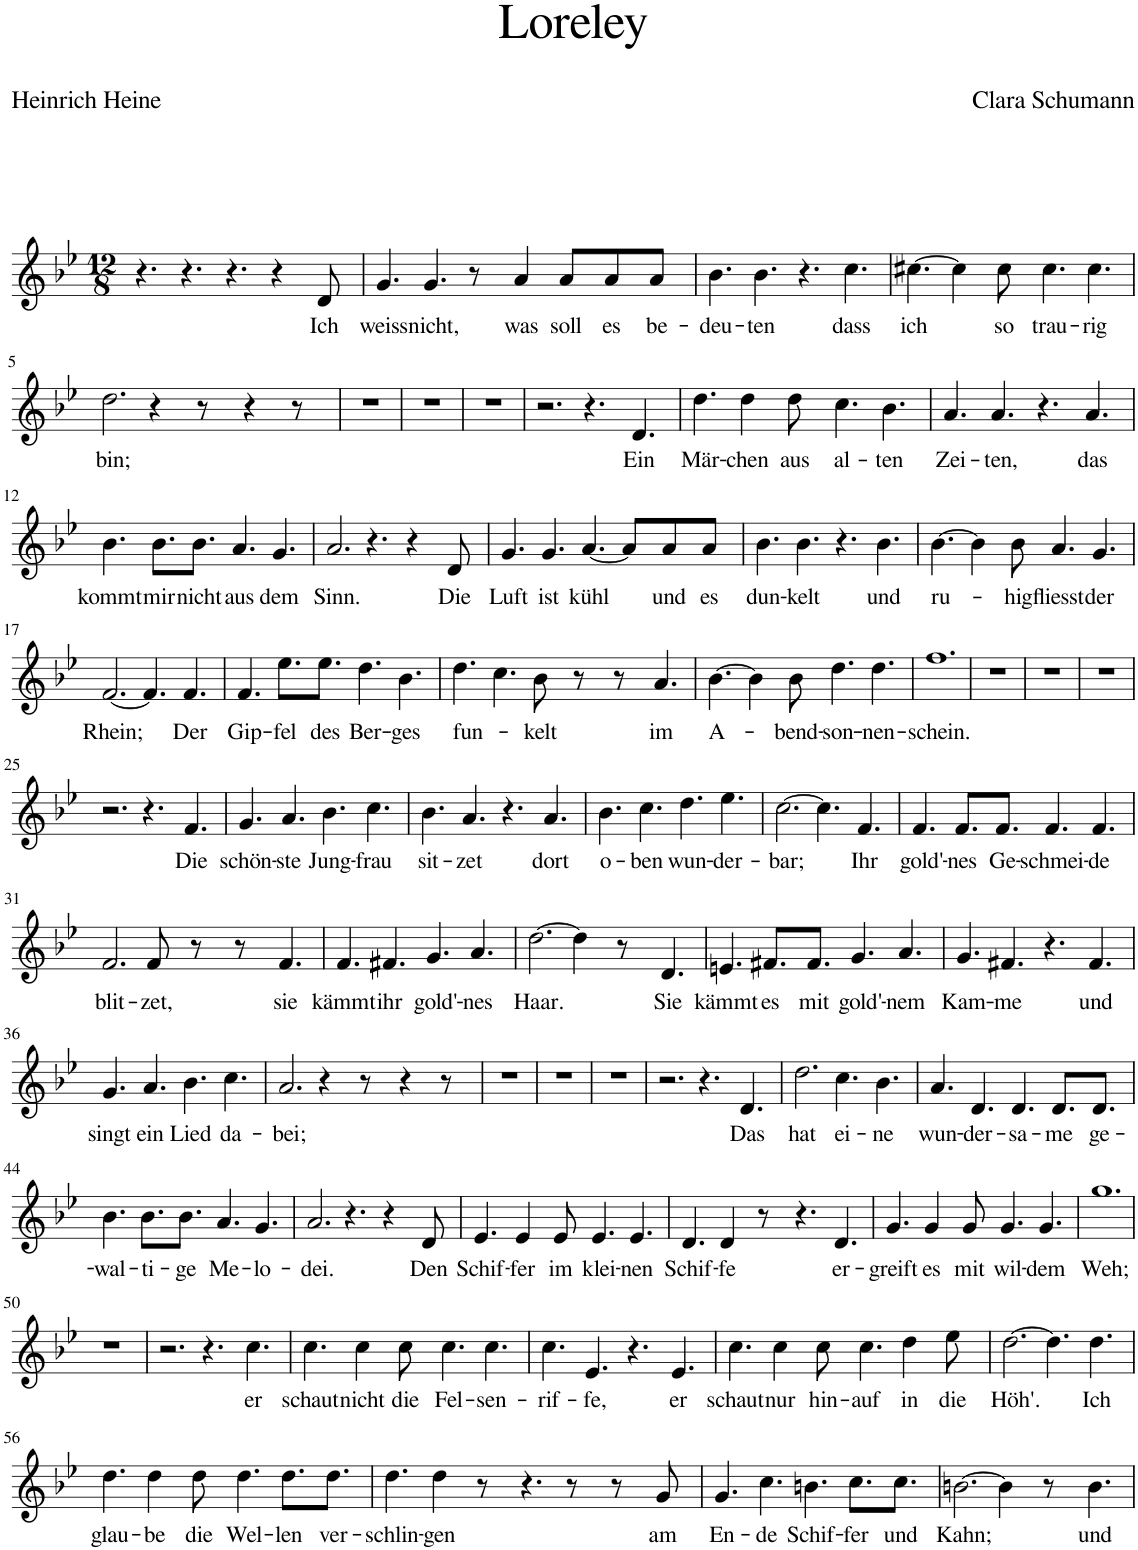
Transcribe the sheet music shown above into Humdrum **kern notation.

**kern	**text
*part1	*part1
*staff1	*staff1
*I"Piano	*
*I'Pno	*
*clefG2	*
*k[b-e-]	*
*M12/8	*
=1	=1
4.r	.
4.r	.
4.r	.
4r	.
!	!LO:LY:b
8d/	Ich
=2	=2
!	!LO:LY:b
4.g/	weiss
!	!LO:LY:b
4.g/	nicht,
8r	.
!	!LO:LY:b
4a/	was
!	!LO:LY:b
8a/L	soll
!	!LO:LY:b
8a/	es
!	!LO:LY:b
8a/J	be-
=3	=3
!	!LO:LY:b
4.b-\	-deu-
!	!LO:LY:b
4.b-\	-ten
4.r	.
!	!LO:LY:b
4.cc\	dass
=4	=4
!	!LO:LY:b
[4.cc#X\	ich
4cc#\]	.
!	!LO:LY:b
8cc#\	so
!	!LO:LY:b
4.cc#\	trau-
!	!LO:LY:b
4.cc#\	-rig
!!LO:LB:g=z
=5	=5
!	!LO:LY:b
2.dd\	bin;
4r	.
8r	.
4r	.
8r	.
=6	=6
1.r	.
=7	=7
1.r	.
=8	=8
1.r	.
=9	=9
2.r	.
4.r	.
!	!LO:LY:b
4.d/	Ein
=10	=10
!	!LO:LY:b
4.dd\	Mär-
!	!LO:LY:b
4dd\	-chen
!	!LO:LY:b
8dd\	aus
!	!LO:LY:b
4.cc\	al-
!	!LO:LY:b
4.b-\	-ten
=11	=11
!	!LO:LY:b
4.a/	Zei-
!	!LO:LY:b
4.a/	-ten,
4.r	.
!	!LO:LY:b
4.a/	das
!!LO:LB:g=z
=12	=12
!	!LO:LY:b
4.b-\	kommt
!	!LO:LY:b
8.b-\L	mir
!	!LO:LY:b
8.b-\J	nicht
!	!LO:LY:b
4.a/	aus
!	!LO:LY:b
4.g/	dem
=13	=13
!	!LO:LY:b
2.a/	Sinn.
4.r	.
4r	.
!	!LO:LY:b
8d/	Die
=14	=14
!	!LO:LY:b
4.g/	Luft
!	!LO:LY:b
4.g/	ist
!	!LO:LY:b
[4.a/	kühl
8a/L]	.
!	!LO:LY:b
8a/	und
!	!LO:LY:b
8a/J	es
=15	=15
!	!LO:LY:b
4.b-\	dun-
!	!LO:LY:b
4.b-\	-kelt
4.r	.
!	!LO:LY:b
4.b-\	und
=16	=16
!	!LO:LY:b
[4.b-\	ru-
4b-\]	.
!	!LO:LY:b
8b-\	-hig
!	!LO:LY:b
4.a/	fliesst
!	!LO:LY:b
4.g/	der
!!LO:LB:g=z
=17	=17
!	!LO:LY:b
[2.f/	Rhein;
4.f/]	.
!	!LO:LY:b
4.f/	Der
=18	=18
!	!LO:LY:b
4.f/	Gip-
!	!LO:LY:b
8.ee-\L	-fel
!	!LO:LY:b
8.ee-\J	des
!	!LO:LY:b
4.dd\	Ber-
!	!LO:LY:b
4.b-\	-ges
=19	=19
!	!LO:LY:b
4.dd\	fun-
4.cc\	.
!	!LO:LY:b
8b-\	-kelt
8r	.
8r	.
!	!LO:LY:b
4.a/	im
=20	=20
!	!LO:LY:b
[4.b-\	A-
4b-\]	.
!	!LO:LY:b
8b-\	-bend-
!	!LO:LY:b
4.dd\	-son-
!	!LO:LY:b
4.dd\	-nen-
=21	=21
!	!LO:LY:b
1.ff	-schein.
=22	=22
1.r	.
=23	=23
1.r	.
=24	=24
1.r	.
!!LO:LB:g=z
=25	=25
2.r	.
4.r	.
!	!LO:LY:b
4.f/	Die
=26	=26
!	!LO:LY:b
4.g/	schön-
!	!LO:LY:b
4.a/	-ste
!	!LO:LY:b
4.b-\	Jung-
!	!LO:LY:b
4.cc\	-frau
=27	=27
!	!LO:LY:b
4.b-\	sit-
!	!LO:LY:b
4.a/	-zet
4.r	.
!	!LO:LY:b
4.a/	dort
=28	=28
!	!LO:LY:b
4.b-\	o-
!	!LO:LY:b
4.cc\	-ben
!	!LO:LY:b
4.dd\	wun-
!	!LO:LY:b
4.ee-\	-der-
=29	=29
!	!LO:LY:b
[2.cc\	-bar;
4.cc\]	.
!	!LO:LY:b
4.f/	Ihr
=30	=30
!	!LO:LY:b
4.f/	gold'-
!	!LO:LY:b
8.f/L	-nes
!	!LO:LY:b
8.f/J	Ge-
!	!LO:LY:b
4.f/	-schmei-
!	!LO:LY:b
4.f/	-de
!!LO:LB:g=z
=31	=31
!	!LO:LY:b
2.f/	blit-
!	!LO:LY:b
8f/	-zet,
8r	.
8r	.
!	!LO:LY:b
4.f/	sie
=32	=32
!	!LO:LY:b
4.f/	kämmt
!	!LO:LY:b
4.f#X/	ihr
!	!LO:LY:b
4.g/	gold'-
!	!LO:LY:b
4.a/	-nes
=33	=33
!	!LO:LY:b
[2.dd\	Haar.
4dd\]	.
8r	.
!	!LO:LY:b
4.d/	Sie
=34	=34
!	!LO:LY:b
4.en/	kämmt
!	!LO:LY:b
8.f#X/L	es
!	!LO:LY:b
8.f#/J	mit
!	!LO:LY:b
4.g/	gold'-
!	!LO:LY:b
4.a/	-nem
=35	=35
!	!LO:LY:b
4.g/	Kam-
!	!LO:LY:b
4.f#X/	-me
4.r	.
!	!LO:LY:b
4.f#/	und
!!LO:LB:g=z
=36	=36
!	!LO:LY:b
4.g/	singt
!	!LO:LY:b
4.a/	ein
!	!LO:LY:b
4.b-\	Lied
!	!LO:LY:b
4.cc\	da-
=37	=37
!	!LO:LY:b
2.a/	bei;
4r	.
8r	.
4r	.
8r	.
=38	=38
1.r	.
=39	=39
1.r	.
=40	=40
1.r	.
=41	=41
2.r	.
4.r	.
!	!LO:LY:b
4.d/	Das
=42	=42
!	!LO:LY:b
2.dd\	hat
!	!LO:LY:b
4.cc\	ei-
!	!LO:LY:b
4.b-\	-ne
=43	=43
!	!LO:LY:b
4.a/	wun-
!	!LO:LY:b
4.d/	-der-
!	!LO:LY:b
4.d/	-sa-
!	!LO:LY:b
8.d/L	-me
!	!LO:LY:b
8.d/J	ge-
!!LO:LB:g=z
=44	=44
!	!LO:LY:b
4.b-\	-wal-
!	!LO:LY:b
8.b-\L	-ti-
!	!LO:LY:b
8.b-\J	-ge
!	!LO:LY:b
4.a/	Me-
!	!LO:LY:b
4.g/	-lo-
=45	=45
!	!LO:LY:b
2.a/	-dei.
4.r	.
4r	.
!	!LO:LY:b
8d/	Den
=46	=46
!	!LO:LY:b
4.e-/	Schif-
!	!LO:LY:b
4e-/	-fer
!	!LO:LY:b
8e-/	im
!	!LO:LY:b
4.e-/	klei-
!	!LO:LY:b
4.e-/	-nen
=47	=47
!	!LO:LY:b
4.d/	Schif-
!	!LO:LY:b
4d/	-fe
8r	.
4.r	.
!	!LO:LY:b
4.d/	er-
=48	=48
!	!LO:LY:b
4.g/	-greift
!	!LO:LY:b
4g/	es
!	!LO:LY:b
8g/	mit
!	!LO:LY:b
4.g/	wil-
!	!LO:LY:b
4.g/	-dem
=49	=49
!	!LO:LY:b
1.gg	Weh;
!!LO:LB:g=z
=50	=50
1.r	.
=51	=51
2.r	.
4.r	.
!	!LO:LY:b
4.cc\	er
=52	=52
!	!LO:LY:b
4.cc\	schaut
!	!LO:LY:b
4cc\	nicht
!	!LO:LY:b
8cc\	die
!	!LO:LY:b
4.cc\	Fel-
!	!LO:LY:b
4.cc\	-sen-
=53	=53
!	!LO:LY:b
4.cc\	rif-
!	!LO:LY:b
4.e-/	-fe,
4.r	.
!	!LO:LY:b
4.e-/	er
=54	=54
!	!LO:LY:b
4.cc\	schaut
!	!LO:LY:b
4cc\	nur
!	!LO:LY:b
8cc\	hin-
!	!LO:LY:b
4.cc\	-auf
!	!LO:LY:b
4dd\	in
!	!LO:LY:b
8ee-\	die
=55	=55
!	!LO:LY:b
[2.dd\	Höh'.
4.dd\]	.
!	!LO:LY:b
4.dd\	Ich
!!LO:LB:g=z
=56	=56
!	!LO:LY:b
4.dd\	glau-
!	!LO:LY:b
4dd\	-be
!	!LO:LY:b
8dd\	die
!	!LO:LY:b
4.dd\	Wel-
!	!LO:LY:b
8.dd\L	-len
!	!LO:LY:b
8.dd\J	ver-
=57	=57
!	!LO:LY:b
4.dd\	-schlin-
!	!LO:LY:b
4dd\	-gen
8r	.
4.r	.
8r	.
8r	.
!	!LO:LY:b
8g/	am
=58	=58
!	!LO:LY:b
4.g/	En-
!	!LO:LY:b
4.cc\	-de
!	!LO:LY:b
4.bn\	Schif-
!	!LO:LY:b
8.cc\L	-fer
!	!LO:LY:b
8.cc\J	und
=59	=59
!	!LO:LY:b
[2.bn\	Kahn;
4b\]	.
8r	.
!	!LO:LY:b
4.b\	und
=	=
*-	*-
